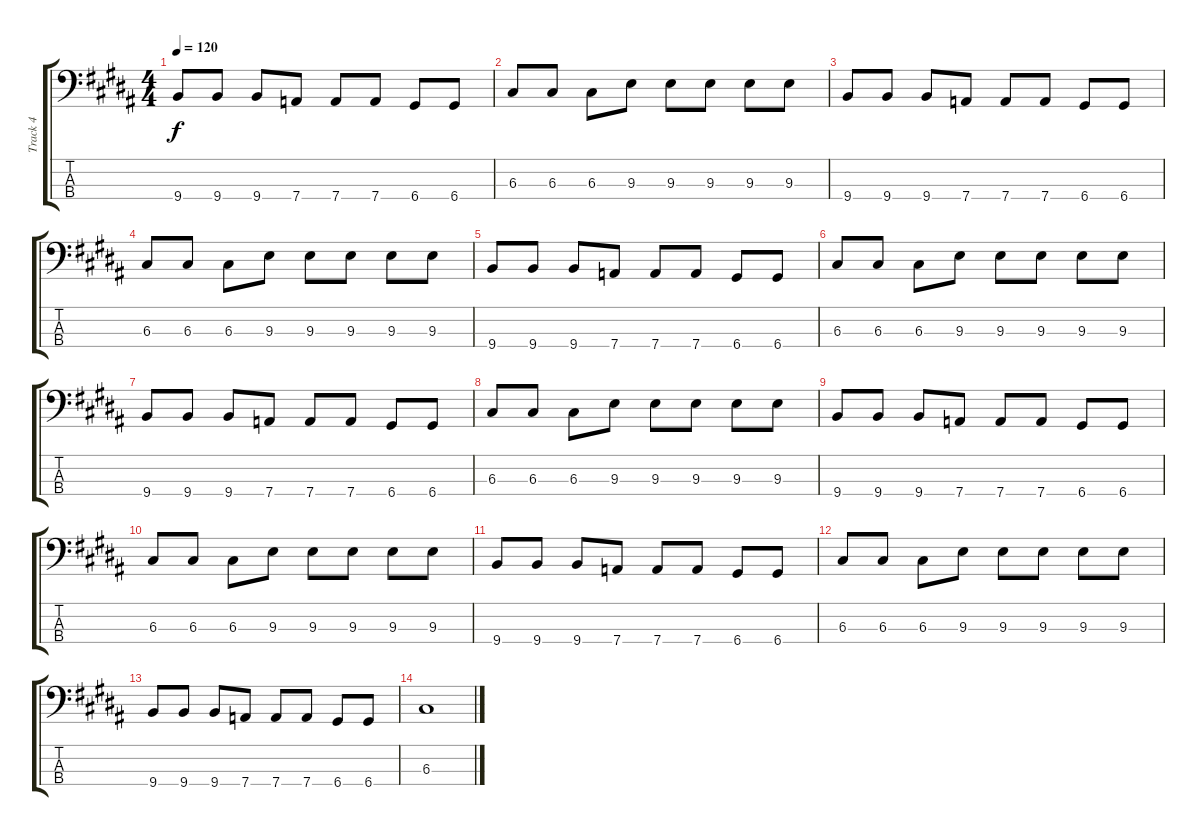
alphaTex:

\track ("Track 4" "Track 4") {instrument electricbassfinger}
\staff {score tabs}
\tuning (F2 C2 G1 D1) {hide}
\ts (4 4)
\tempo 120
\clef f4
\ks b
9.4.8{dy f} 9.4.8 9.4.8 7.4.8 7.4.8 7.4.8 6.4.8 6.4.8 |
6.3.8 6.3.8 6.3.8 9.3.8 9.3.8 9.3.8 9.3.8 9.3.8 |
9.4.8 9.4.8 9.4.8 7.4.8 7.4.8 7.4.8 6.4.8 6.4.8 |
6.3.8 6.3.8 6.3.8 9.3.8 9.3.8 9.3.8 9.3.8 9.3.8 |
9.4.8 9.4.8 9.4.8 7.4.8 7.4.8 7.4.8 6.4.8 6.4.8 |
6.3.8 6.3.8 6.3.8 9.3.8 9.3.8 9.3.8 9.3.8 9.3.8 |
9.4.8 9.4.8 9.4.8 7.4.8 7.4.8 7.4.8 6.4.8 6.4.8 |
6.3.8 6.3.8 6.3.8 9.3.8 9.3.8 9.3.8 9.3.8 9.3.8 |
9.4.8 9.4.8 9.4.8 7.4.8 7.4.8 7.4.8 6.4.8 6.4.8 |
6.3.8 6.3.8 6.3.8 9.3.8 9.3.8 9.3.8 9.3.8 9.3.8 |
9.4.8 9.4.8 9.4.8 7.4.8 7.4.8 7.4.8 6.4.8 6.4.8 |
6.3.8 6.3.8 6.3.8 9.3.8 9.3.8 9.3.8 9.3.8 9.3.8 |
9.4.8 9.4.8 9.4.8 7.4.8 7.4.8 7.4.8 6.4.8 6.4.8 |
6.3.1
